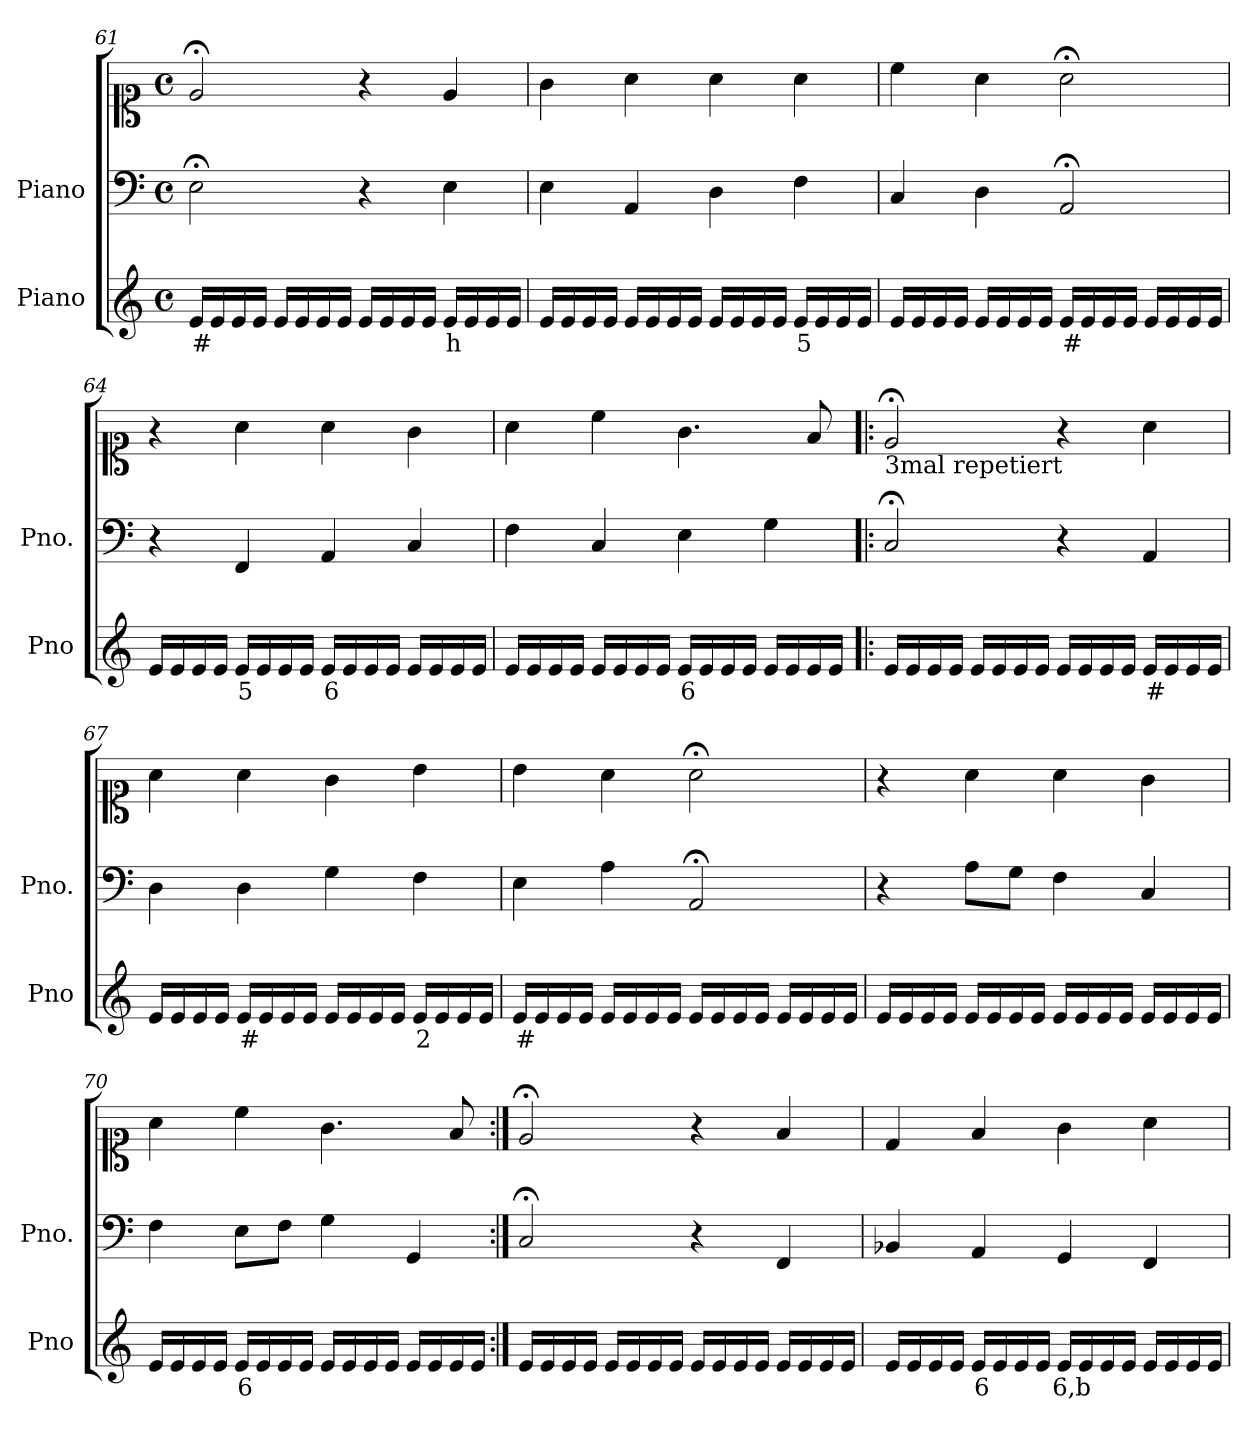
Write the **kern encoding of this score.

**kern	**text	**kern	**kern
*part2	*part2	*part1	*part1
*staff3	*staff3	*staff2	*staff1
*I"Piano	*	*I"Piano	*
*I'Pno	*	*I'Pno.	*
*clefG2	*	*clefF4	*clefC1
*k[]	*	*k[]	*k[]
*M4/4	*	*M4/4	*M4/4
*met(c)	*	*met(c)	*met(c)
=61	=61	=61	=61
!	!LO:LY:b	!	!
16e/LL	#	2E;<\	2e;</
16e/	.	.	.
16e/	.	.	.
16e/JJ	.	.	.
16e/LL	.	.	.
16e/	.	.	.
16e/	.	.	.
16e/JJ	.	.	.
16e/LL	.	4r	4r
16e/	.	.	.
16e/	.	.	.
16e/JJ	.	.	.
!	!LO:LY:b	!	!
16e/LL	h	4E\	4e/
16e/	.	.	.
16e/	.	.	.
16e/JJ	.	.	.
=62	=62	=62	=62
16e/LL	.	4E\	4g\
16e/	.	.	.
16e/	.	.	.
16e/JJ	.	.	.
16e/LL	.	4AA/	4a\
16e/	.	.	.
16e/	.	.	.
16e/JJ	.	.	.
16e/LL	.	4D\	4a\
16e/	.	.	.
16e/	.	.	.
16e/JJ	.	.	.
!	!LO:LY:b	!	!
16e/LL	5	4F\	4a\
16e/	.	.	.
16e/	.	.	.
16e/JJ	.	.	.
=63	=63	=63	=63
16e/LL	.	4C/	4cc\
16e/	.	.	.
16e/	.	.	.
16e/JJ	.	.	.
16e/LL	.	4D\	4a\
16e/	.	.	.
16e/	.	.	.
16e/JJ	.	.	.
!	!LO:LY:b	!	!
16e/LL	#	2AA;</	2a;<\
16e/	.	.	.
16e/	.	.	.
16e/JJ	.	.	.
16e/LL	.	.	.
16e/	.	.	.
16e/	.	.	.
16e/JJ	.	.	.
=64	=64	=64	=64
16e/LL	.	4r	4r
16e/	.	.	.
16e/	.	.	.
16e/JJ	.	.	.
!	!LO:LY:b	!	!
16e/LL	5	4FF/	4a\
16e/	.	.	.
16e/	.	.	.
16e/JJ	.	.	.
!	!LO:LY:b	!	!
16e/LL	6	4AA/	4a\
16e/	.	.	.
16e/	.	.	.
16e/JJ	.	.	.
16e/LL	.	4C/	4g\
16e/	.	.	.
16e/	.	.	.
16e/JJ	.	.	.
=65	=65	=65	=65
16e/LL	.	4F\	4a\
16e/	.	.	.
16e/	.	.	.
16e/JJ	.	.	.
16e/LL	.	4C/	4cc\
16e/	.	.	.
16e/	.	.	.
16e/JJ	.	.	.
!	!LO:LY:b	!	!
16e/LL	6	4E\	4.g\
16e/	.	.	.
16e/	.	.	.
16e/JJ	.	.	.
16e/LL	.	4G\	.
16e/	.	.	.
16e/	.	.	8f/
16e/JJ	.	.	.
=66!|:	=66!|:	=66!|:	=66!|:
!	!	!	!LO:TX:b:t=3mal repetiert
16e/LL	.	2C;</	2e;</
16e/	.	.	.
16e/	.	.	.
16e/JJ	.	.	.
16e/LL	.	.	.
16e/	.	.	.
16e/	.	.	.
16e/JJ	.	.	.
16e/LL	.	4r	4r
16e/	.	.	.
16e/	.	.	.
16e/JJ	.	.	.
!	!LO:LY:b	!	!
16e/LL	#	4AA/	4a\
16e/	.	.	.
16e/	.	.	.
16e/JJ	.	.	.
=67	=67	=67	=67
16e/LL	.	4D\	4a\
16e/	.	.	.
16e/	.	.	.
16e/JJ	.	.	.
!	!LO:LY:b	!	!
16e/LL	#	4D\	4a\
16e/	.	.	.
16e/	.	.	.
16e/JJ	.	.	.
16e/LL	.	4G\	4g\
16e/	.	.	.
16e/	.	.	.
16e/JJ	.	.	.
!	!LO:LY:b	!	!
16e/LL	2	4F\	4b\
16e/	.	.	.
16e/	.	.	.
16e/JJ	.	.	.
=68	=68	=68	=68
!	!LO:LY:b	!	!
16e/LL	#	4E\	4b\
16e/	.	.	.
16e/	.	.	.
16e/JJ	.	.	.
16e/LL	.	4A\	4a\
16e/	.	.	.
16e/	.	.	.
16e/JJ	.	.	.
16e/LL	.	2AA;</	2a;<\
16e/	.	.	.
16e/	.	.	.
16e/JJ	.	.	.
16e/LL	.	.	.
16e/	.	.	.
16e/	.	.	.
16e/JJ	.	.	.
=69	=69	=69	=69
16e/LL	.	4r	4r
16e/	.	.	.
16e/	.	.	.
16e/JJ	.	.	.
16e/LL	.	8A\L	4a\
16e/	.	.	.
!	!LO:LY:b	!	!
16e/	_	8G\J	.
16e/JJ	.	.	.
16e/LL	.	4F\	4a\
16e/	.	.	.
16e/	.	.	.
16e/JJ	.	.	.
16e/LL	.	4C/	4g\
16e/	.	.	.
16e/	.	.	.
16e/JJ	.	.	.
=70	=70	=70	=70
16e/LL	.	4F\	4a\
16e/	.	.	.
16e/	.	.	.
16e/JJ	.	.	.
!	!LO:LY:b	!	!
16e/LL	6	8E\L	4cc\
16e/	.	.	.
!	!LO:LY:b	!	!
16e/	_	8F\J	.
16e/JJ	.	.	.
16e/LL	.	4G\	4.g\
16e/	.	.	.
16e/	.	.	.
16e/JJ	.	.	.
16e/LL	.	4GG/	.
16e/	.	.	.
16e/	.	.	8f/
16e/JJ	.	.	.
=71:|!	=71:|!	=71:|!	=71:|!
16e/LL	.	2C;</	2e;</
16e/	.	.	.
16e/	.	.	.
16e/JJ	.	.	.
16e/LL	.	.	.
16e/	.	.	.
16e/	.	.	.
16e/JJ	.	.	.
16e/LL	.	4r	4r
16e/	.	.	.
16e/	.	.	.
16e/JJ	.	.	.
16e/LL	.	4FF/	4f/
16e/	.	.	.
16e/	.	.	.
16e/JJ	.	.	.
=72	=72	=72	=72
16e/LL	.	4BB-X/	4d/
16e/	.	.	.
16e/	.	.	.
16e/JJ	.	.	.
!	!LO:LY:b	!	!
16e/LL	6	4AA/	4f/
16e/	.	.	.
16e/	.	.	.
16e/JJ	.	.	.
!	!LO:LY:b	!	!
16e/LL	6,b	4GG/	4g\
16e/	.	.	.
16e/	.	.	.
16e/JJ	.	.	.
16e/LL	.	4FF/	4a\
16e/	.	.	.
16e/	.	.	.
16e/JJ	.	.	.
=	=	=	=
*-	*-	*-	*-
